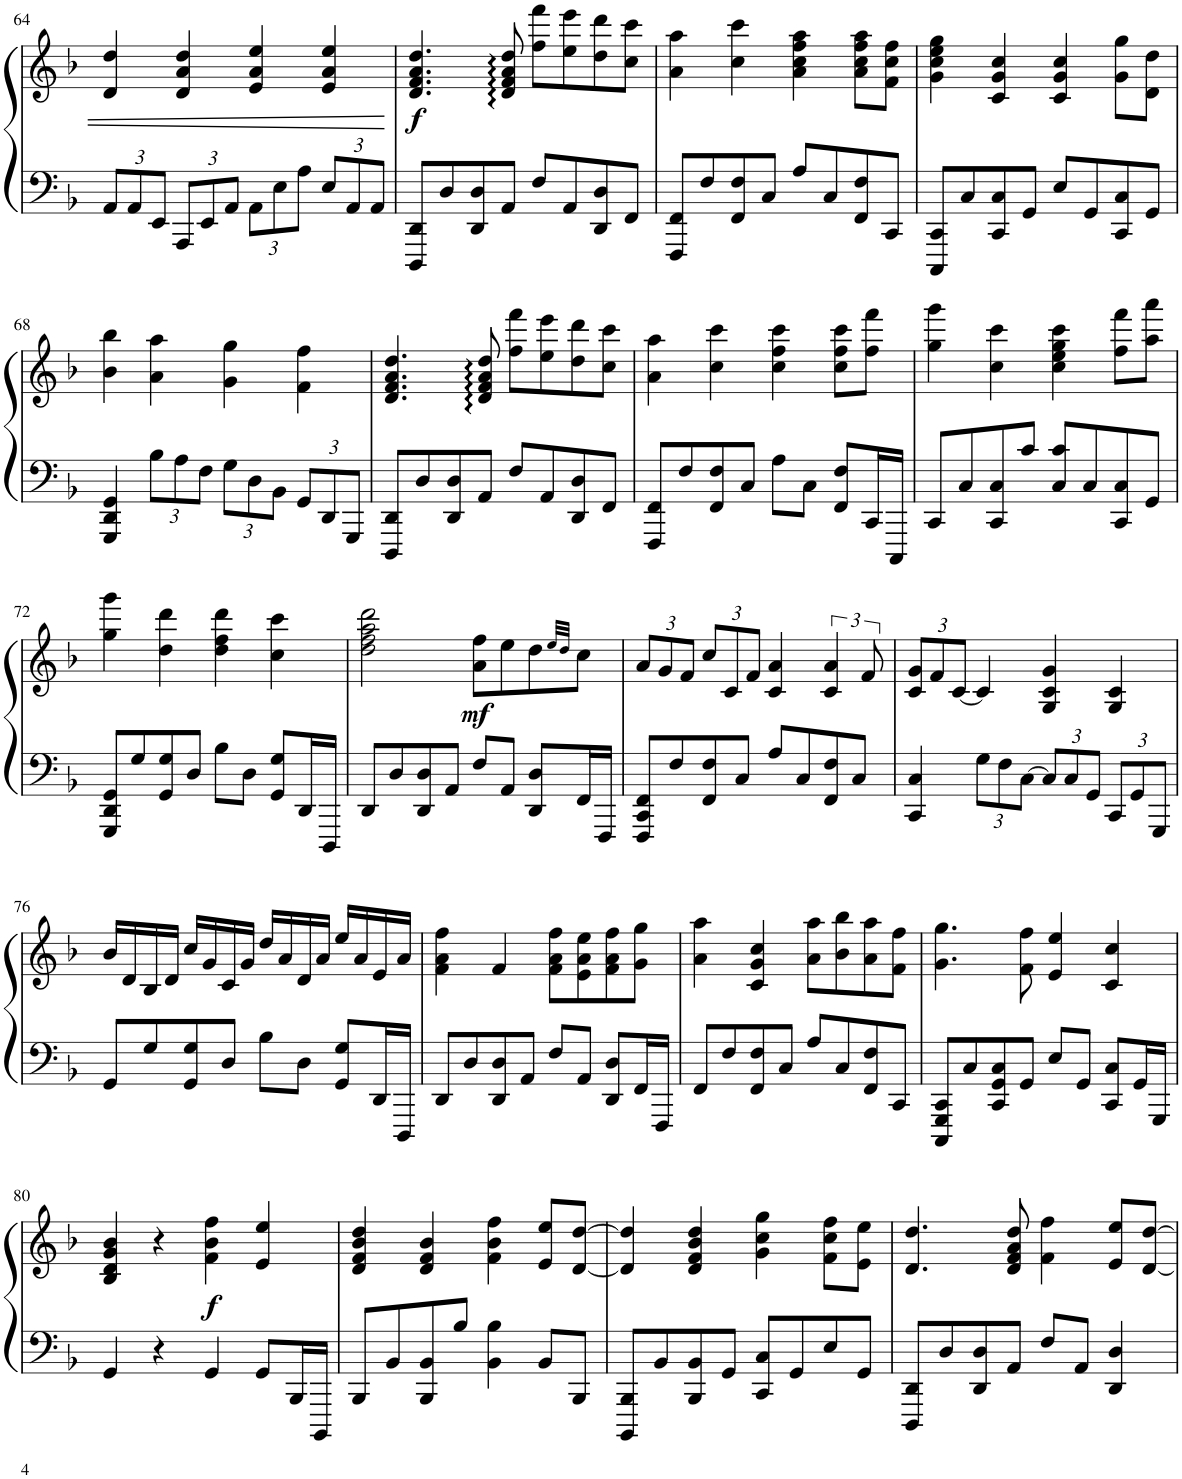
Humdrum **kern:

**kern	**kern	**dynam
*part1	*part1	*part1
*staff2	*staff1	*staff1/2
*I"Piano	*	*
*I'Pno.	*	*
!!LO:PB:g=z
*clefF4	*clefG2	*
*k[b-]	*k[b-]	*
*M4/4	*M4/4	*
*Xbrackettup	*	*
=64	=64	=64
12AA/L	4d/ 4dd/	.
12AA/	.	.
12EE/J	.	.
12AAA/L	4d/ 4a/ 4dd/	.
12EE/	.	.
12AA/J	.	.
12AA\L	4e/ 4a/ 4ee/	.
12E\	.	.
12A\J	.	.
12E/L	4e/ 4a/ 4ee/	.
12AA/	.	.
12AA/J	.	.
=65	=65	=65
!	!	!LO:DY:b
8DDD/ 8DD/L	4.d/ 4.f/ 4.a/ 4.dd/	f
8D/	.	.
8DD/ 8D/	.	.
8AA/J	8d/ 8f/ 8a/ 8dd/	.
8F/L	8ff\ 8fff\L	.
8AA/	8ee\ 8eee\	.
8DD/ 8D/	8dd\ 8ddd\	.
8FF/J	8cc\ 8ccc\J	.
=66	=66	=66
8FFF/ 8FF/L	4a\ 4aa\	.
8F/	.	.
8FF/ 8F/	4cc\ 4ccc\	.
8C/J	.	.
8A/L	4a\ 4cc\ 4ff\ 4aa\	.
8C/	.	.
8FF/ 8F/	8a\ 8cc\ 8ff\ 8aa\L	.
8CC/J	8f\ 8cc\ 8ff\J	.
=67	=67	=67
8CCC/ 8CC/L	4g\ 4cc\ 4ee\ 4gg\	.
8C/	.	.
8CC/ 8C/	4c/ 4g/ 4cc/	.
8GG/J	.	.
8E/L	4c/ 4g/ 4cc/	.
8GG/	.	.
8CC/ 8C/	8g\ 8gg\L	.
8GG/J	8d\ 8dd\J	.
!!LO:LB:g=z
=68	=68	=68
4GGG/ 4DD/ 4GG/	4b-\ 4bb-\	.
12B-\L	4a\ 4aa\	.
12A\	.	.
12F\J	.	.
12G\L	4g\ 4gg\	.
12D\	.	.
12BB-\J	.	.
12GG/L	4f\ 4ff\	.
12DD/	.	.
12GGG/J	.	.
=69	=69	=69
8DDD/ 8DD/L	4.d/ 4.f/ 4.a/ 4.dd/	.
8D/	.	.
8DD/ 8D/	.	.
8AA/J	8d/ 8f/ 8a/ 8dd/	.
8F/L	8ff\ 8fff\L	.
8AA/	8ee\ 8eee\	.
8DD/ 8D/	8dd\ 8ddd\	.
8FF/J	8cc\ 8ccc\J	.
=70	=70	=70
8FFF/ 8FF/L	4a\ 4aa\	.
8F/	.	.
8FF/ 8F/	4cc\ 4ccc\	.
8C/J	.	.
8A\L	4cc\ 4ff\ 4ccc\	.
8C\J	.	.
8FF/ 8F/L	8cc\ 8ff\ 8ccc\L	.
16CC/L	8ff\ 8fff\J	.
16CCC/JJ	.	.
=71	=71	=71
8CC/L	4gg\ 4ggg\	.
8C/	.	.
8CC/ 8C/	4cc\ 4ccc\	.
8c/J	.	.
8C/ 8c/L	4cc\ 4ee\ 4gg\ 4ccc\	.
8C/	.	.
8CC/ 8C/	8ff\ 8fff\L	.
8GG/J	8aa\ 8aaa\J	.
!!LO:LB:g=z
=72	=72	=72
8GGG/ 8DD/ 8GG/L	4gg\ 4ggg\	.
8G/	.	.
8GG/ 8G/	4dd\ 4ddd\	.
8D/J	.	.
8B-\L	4dd\ 4ff\ 4ddd\	.
8D\J	.	.
8GG/ 8G/L	4cc\ 4ccc\	.
16DD/L	.	.
16DDD/JJ	.	.
=73	=73	=73
8DD/L	2dd\ 2ff\ 2aa\ 2ddd\	.
8D/	.	.
8DD/ 8D/	.	.
8AA/J	.	.
!	!	!LO:DY:b
8F/L	8a\ 8ff\L	mf
8AA/J	8ee\	.
8DD/ 8D/L	8dd\	.
.	32qee/LLL	.
.	32qdd/JJJ	.
16FF/L	8cc\J	.
16FFF/JJ	.	.
=74	=74	=74
*	*Xbrackettup	*
8FFF/ 8CC/ 8FF/L	12a/L	.
.	12g/	.
8F/	.	.
.	12f/J	.
8FF/ 8F/	12cc/L	.
.	12c/	.
8C/J	.	.
.	12f/J	.
8A/L	4c/ 4a/	.
8C/	.	.
*	*brackettup	*
8FF/ 8F/	6c/ 6a/	.
8C/J	.	.
.	12f/	.
=75	=75	=75
*	*Xbrackettup	*
4CC/ 4C/	12c/ 12g/L	.
.	12f/	.
.	[12c/J	.
12G\L	4c/]	.
12F\	.	.
[12C\J	.	.
12C/L]	4G/ 4c/ 4g/	.
12C/	.	.
12GG/J	.	.
12CC/L	4G/ 4c/	.
12GG/	.	.
12GGG/J	.	.
!!LO:LB:g=z
=76	=76	=76
8GG/L	16b-/LL	.
.	16d/	.
8G/	16B-/	.
.	16d/JJ	.
8GG/ 8G/	16cc/LL	.
.	16g/	.
8D/J	16c/	.
.	16g/JJ	.
8B-\L	16dd/LL	.
.	16a/	.
8D\J	16d/	.
.	16a/JJ	.
8GG/ 8G/L	16ee/LL	.
.	16a/	.
16DD/L	16e/	.
16DDD/JJ	16a/JJ	.
=77	=77	=77
8DD/L	4f\ 4a\ 4ff\	.
8D/	.	.
8DD/ 8D/	4f/	.
8AA/J	.	.
8F/L	8f\ 8a\ 8ff\L	.
8AA/J	8e\ 8a\ 8ee\	.
8DD/ 8D/L	8f\ 8a\ 8ff\	.
16FF/L	8g\ 8gg\J	.
16FFF/JJ	.	.
=78	=78	=78
8FF/L	4a\ 4aa\	.
8F/	.	.
8FF/ 8F/	4c/ 4g/ 4cc/	.
8C/J	.	.
8A/L	8a\ 8aa\L	.
8C/	8b-\ 8bb-\	.
8FF/ 8F/	8a\ 8aa\	.
8CC/J	8f\ 8ff\J	.
=79	=79	=79
8CCC/ 8GGG/ 8CC/L	4.g\ 4.gg\	.
8C/	.	.
8CC/ 8GG/ 8C/	.	.
8GG/J	8f\ 8ff\	.
8E/L	4e/ 4ee/	.
8GG/J	.	.
8CC/ 8C/L	4c/ 4cc/	.
16GG/L	.	.
16GGG/JJ	.	.
!!LO:LB:g=z
=80	=80	=80
4GG/	4B-/ 4d/ 4g/ 4b-/	.
4r	4r	.
!	!	!LO:DY:b
4GG/	4f\ 4b-\ 4ff\	f
8GG/L	4e/ 4ee/	.
16BBB-/L	.	.
16BBBB-/JJ	.	.
=81	=81	=81
8BBB-/L	4d/ 4f/ 4b-/ 4dd/	.
8BB-/	.	.
8BBB-/ 8BB-/	4d/ 4f/ 4b-/	.
8B-/J	.	.
4BB-\ 4B-\	4f\ 4b-\ 4ff\	.
8BB-/L	8e/ 8ee/L	.
8BBB-/J	[8d/ [8dd/J	.
=82	=82	=82
8BBBB-/ 8BBB-/L	4d/] 4dd/]	.
8BB-/	.	.
8BBB-/ 8BB-/	4d/ 4f/ 4b-/ 4dd/	.
8GG/J	.	.
8CC/ 8C/L	4g\ 4cc\ 4gg\	.
8GG/	.	.
8E/	8f\ 8cc\ 8ff\L	.
8GG/J	8e\ 8ee\J	.
=83	=83	=83
8DDD/ 8DD/L	4.d/ 4.dd/	.
8D/	.	.
8DD/ 8D/	.	.
8AA/J	8d/ 8f/ 8a/ 8dd/	.
8F/L	4f\ 4ff\	.
8AA/J	.	.
4DD/ 4D/	8e/ 8ee/L	.
.	[8d/ [8dd/J	.
=	=	=
*-	*-	*-
